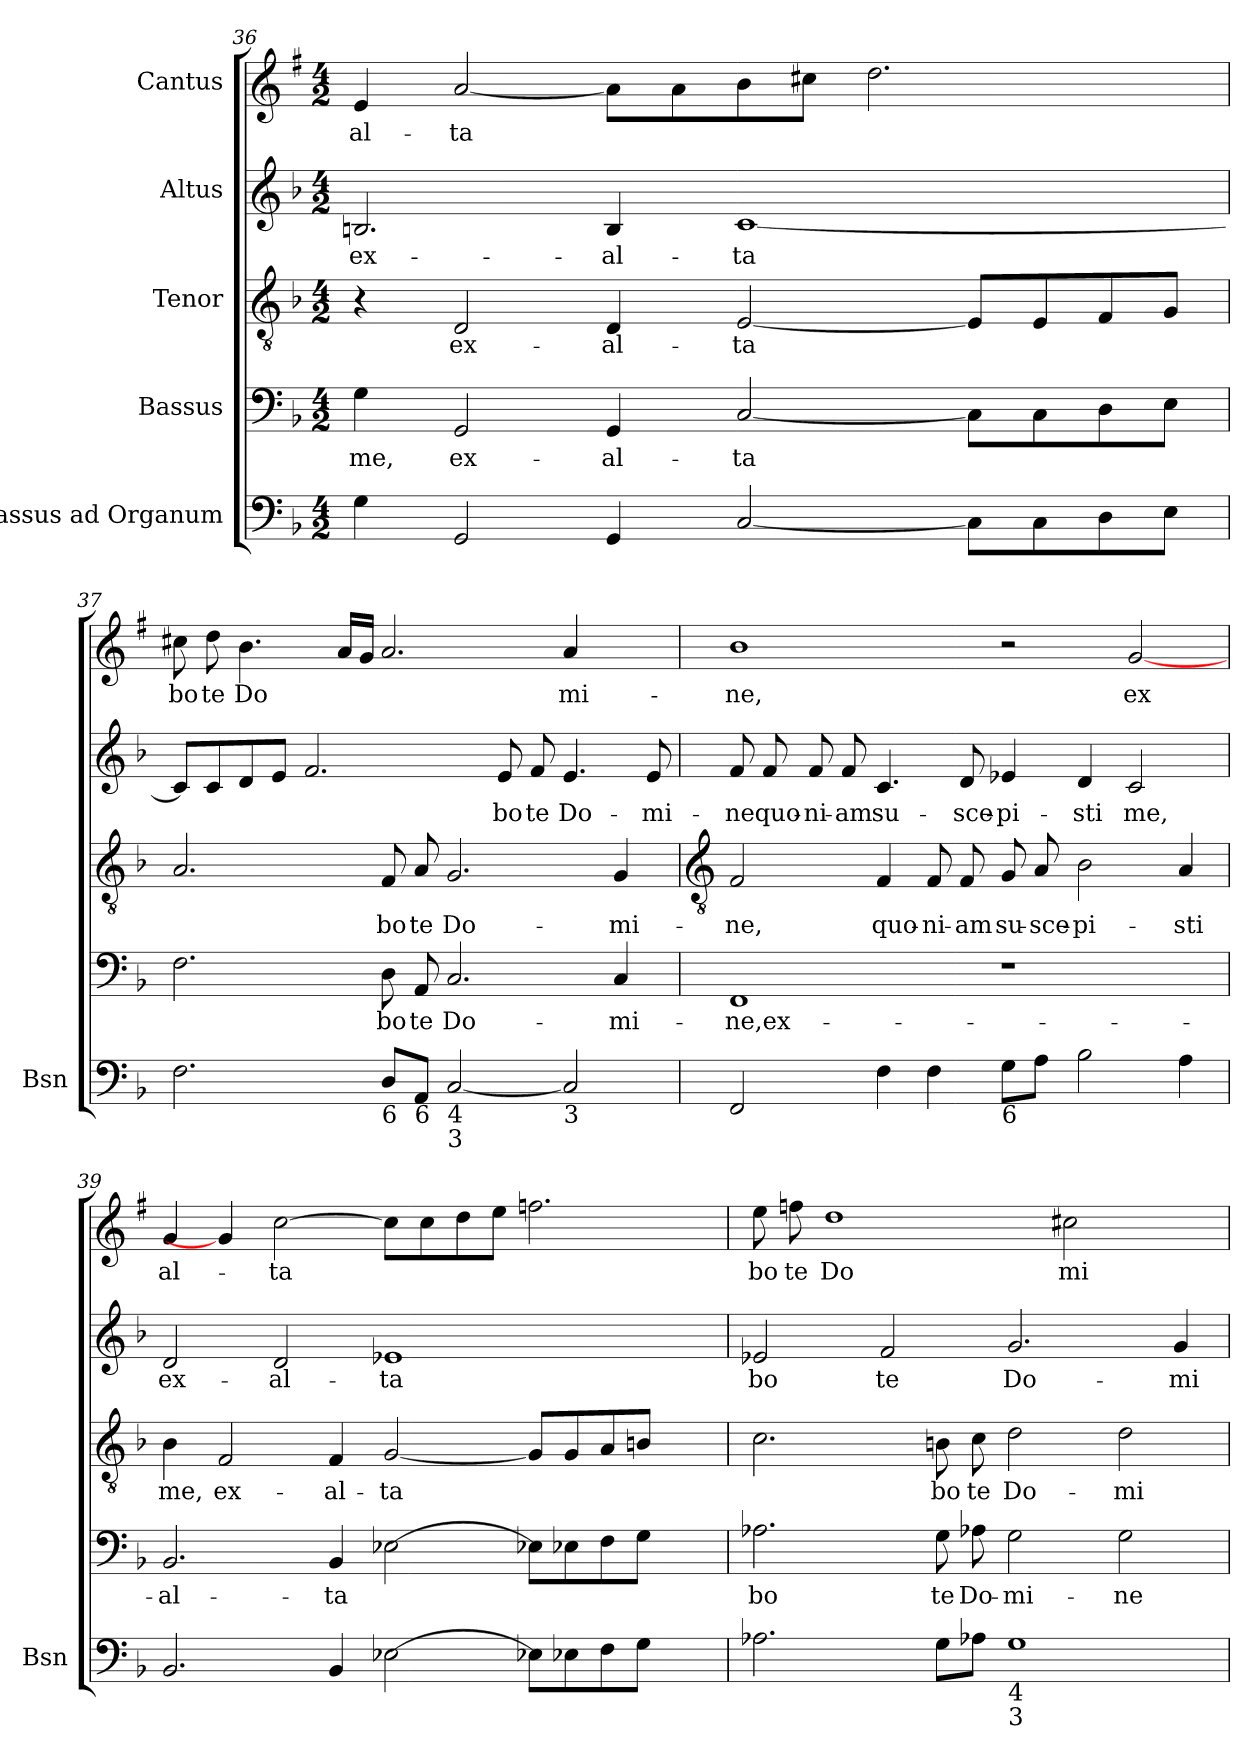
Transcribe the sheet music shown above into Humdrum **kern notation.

**kern	**kern	**text	**kern	**text	**kern	**text	**kern	**text
*part5	*part4	*part4	*part3	*part3	*part2	*part2	*part1	*part1
*staff5	*staff4	*staff4	*staff3	*staff3	*staff2	*staff2	*staff1	*staff1
*I"Bassus ad Organum	*I"Bassus	*	*I"Tenor	*	*I"Altus	*	*I"Cantus	*
*I'Bsn	*	*	*	*	*	*	*	*
*clefF4	*clefF4	*	*clefGv2	*	*clefG2	*	*clefG2	*
*	*	*	*	*	*	*	*ITrd1c2	*
*k[b-]	*k[b-]	*	*k[b-]	*	*k[b-]	*	*k[b-]	*
*F:	*F:	*	*F:	*	*F:	*	*F:	*
*M4/2	*M4/2	*	*M4/2	*	*M4/2	*	*M4/2	*
=36	=36	=36	=36	=36	=36	=36	=36	=36
!	!	!LO:LY:b	!	!	!	!LO:LY:b	!	!LO:LY:b
4G	4G	me,	4r	.	2.Bn	ex-	4d	-al-
!	!	!LO:LY:b	!	!LO:LY:b	!	!	!	!LO:LY:b
2GG	2GG	ex-	2D	ex-	.	.	[2g	-ta
!	!	!LO:LY:b	!	!LO:LY:b	!	!LO:LY:b	!	!
4GG	4GG	-al-	4D	-al-	4B	-al-	8gL]	.
.	.	.	.	.	.	.	8g	.
!	!	!LO:LY:b	!	!LO:LY:b	!	!LO:LY:b	!	!
[2C	[2C	-ta	[2E	-ta	[1c	-ta	8a	.
.	.	.	.	.	.	.	8bnJ	.
.	.	.	.	.	.	.	2.cc	.
8CL]	8CL]	.	8EL]	.	.	.	.	.
8C	8C	.	8E	.	.	.	.	.
8D	8D	.	8F	.	.	.	.	.
8EJ	8EJ	.	8GJ	.	.	.	.	.
=37	=37	=37	=37	=37	=37	=37	=37	=37
!	!	!	!	!	!	!	!	!LO:LY:b
2.F	2.F	.	2.A	.	8cL]	.	8bn	bo
!	!	!	!	!	!	!	!	!LO:LY:b
.	.	.	.	.	8c	.	8cc	te
!	!	!	!	!	!	!	!	!LO:LY:b
.	.	.	.	.	8d	.	4.a	Do
.	.	.	.	.	8eJ	.	.	.
.	.	.	.	.	2.f	.	.	.
.	.	.	.	.	.	.	16gLL	.
.	.	.	.	.	.	.	16fJJ	.
!LO:TX:b:t=6	!	!	!	!	!	!	!	!
!	!	!LO:LY:b	!	!LO:LY:b	!	!	!	!
8DL	8D	bo	8F	bo	.	.	2.g	.
!LO:TX:b:t=6	!	!	!	!	!	!	!	!
!	!	!LO:LY:b	!	!LO:LY:b	!	!	!	!
8AAJ	8AA	te	8A	te	.	.	.	.
!LO:TX:b:t=4	!	!	!	!	!	!	!	!
!LO:TX:b:t=3	!	!	!	!	!	!	!	!
!	!	!LO:LY:b	!	!LO:LY:b	!	!	!	!
[2C	2.C	Do-	2.G	Do-	.	.	.	.
!	!	!	!	!	!	!LO:LY:b	!	!
.	.	.	.	.	8e	bo	.	.
!	!	!	!	!	!	!LO:LY:b	!	!
.	.	.	.	.	8f	te	.	.
!LO:TX:b:t=3	!	!	!	!	!	!	!	!
!	!	!	!	!	!	!LO:LY:b	!	!LO:LY:b
2C]	.	.	.	.	4.e	Do-	4g	mi-
!	!	!LO:LY:b	!	!LO:LY:b	!	!	!	!
.	4C	-mi-	4G	-mi-	.	.	4ryy	.
!	!	!	!	!	!	!LO:LY:b	!	!
.	.	.	.	.	8e	-mi-	.	.
!!LO:LB:g=z
=38	=38	=38	=38	=38	=38	=38	=38	=38
*	*	*	*clefGv2	*	*	*	*	*
!	!	!LO:LY:b	!	!LO:LY:b	!	!LO:LY:b	!	!LO:LY:b
2FF	1FF	-ne,ex-	2F	-ne,	8f	-ne	1a	-ne,
!	!	!	!	!	!	!LO:LY:b	!	!
.	.	.	.	.	8f	quo-	.	.
!	!	!	!	!	!	!LO:LY:b	!	!
.	.	.	.	.	8f	-ni-	.	.
!	!	!	!	!	!	!LO:LY:b	!	!
.	.	.	.	.	8f	-am	.	.
!	!	!	!	!LO:LY:b	!	!LO:LY:b	!	!
4F	.	.	4F	quo-	4.c	su-	.	.
!	!	!	!	!LO:LY:b	!	!	!	!
4F	.	.	8F	-ni-	.	.	.	.
!	!	!	!	!LO:LY:b	!	!LO:LY:b	!	!
.	.	.	8F	-am	8d	-sce-	.	.
!LO:TX:b:t=6	!	!	!	!	!	!	!	!
!	!	!	!	!LO:LY:b	!	!LO:LY:b	!	!
8GL	1r	.	8G	su-	4e-X	-pi-	2r	.
!	!	!	!	!LO:LY:b	!	!	!	!
8AJ	.	.	8A	-sce-	.	.	.	.
!	!	!	!	!LO:LY:b	!	!LO:LY:b	!	!
2B-	.	.	2B-	-pi-	4d	-sti	.	.
!	!	!	!	!	!	!LO:LY:b	!	!LO:LY:b
.	.	.	.	.	2c	me,	[2f	ex
!	!	!	!	!LO:LY:b	!	!	!	!
4A	.	.	4A	-sti	.	.	.	.
=39	=39	=39	=39	=39	=39	=39	=39	=39
!	!	!LO:LY:b	!	!LO:LY:b	!	!LO:LY:b	!	!LO:LY:b
2.BB-	2.BB-	-al-	4B-	me,	2d	ex-	4f	al-
!	!	!	!	!LO:LY:b	!	!	!	!
.	.	.	2F	ex-	.	.	4f]	.
!	!	!	!	!	!	!LO:LY:b	!	!LO:LY:b
.	.	.	.	.	2d	-al-	[2b-	-ta
!	!	!LO:LY:b	!	!LO:LY:b	!	!	!	!
4BB-	4BB-	-ta	4F	-al-	.	.	.	.
!	!	!	!	!LO:LY:b	!	!LO:LY:b	!	!
[2E-X	[2E-X	.	[2G	-ta	1e-X	-ta	8b-L]	.
.	.	.	.	.	.	.	8b-	.
.	.	.	.	.	.	.	8cc	.
.	.	.	.	.	.	.	8ddJ	.
8E-XL]	8E-XL]	.	8GL]	.	.	.	2.ee-X	.
8E-X	8E-X	.	8G	.	.	.	.	.
8F	8F	.	8A	.	.	.	.	.
8GJ	8GJ	.	8BnJ	.	.	.	.	.
4ryy	4ryy	.	4ryy	.	4ryy	.	.	.
=40	=40	=40	=40	=40	=40	=40	=40	=40
!	!	!LO:LY:b	!	!	!	!LO:LY:b	!	!LO:LY:b
2.A-X	2.A-X	bo	2.c	.	2e-X	bo	8dd	bo
!	!	!	!	!	!	!	!	!LO:LY:b
.	.	.	.	.	.	.	8ee-X	te
!	!	!	!	!	!	!	!	!LO:LY:b
.	.	.	.	.	.	.	1cc	Do
!	!	!	!	!	!	!LO:LY:b	!	!
.	.	.	.	.	2f	te	.	.
!	!	!LO:LY:b	!	!LO:LY:b	!	!	!	!
8GL	8G	te	8Bn	bo	.	.	.	.
!	!	!LO:LY:b	!	!LO:LY:b	!	!	!	!
8A-XJ	8A-X	Do-	8c	te	.	.	.	.
!LO:TX:b:t=4	!	!	!	!	!	!	!	!
!LO:TX:b:t=3	!	!	!	!	!	!	!	!
!	!	!LO:LY:b	!	!LO:LY:b	!	!LO:LY:b	!	!
1G	2G	-mi-	2d	Do-	2.g	Do-	.	.
!	!	!	!	!	!	!	!	!LO:LY:b
.	.	.	.	.	.	.	2bn	mi-
!	!	!LO:LY:b	!	!LO:LY:b	!	!	!	!
.	2G	-ne	2d	-mi-	.	.	.	.
!	!	!	!	!	!	!LO:LY:b	!	!
.	.	.	.	.	4g	-mi-	4ryy	.
=	=	=	=	=	=	=	=	=
*-	*-	*-	*-	*-	*-	*-	*-	*-
